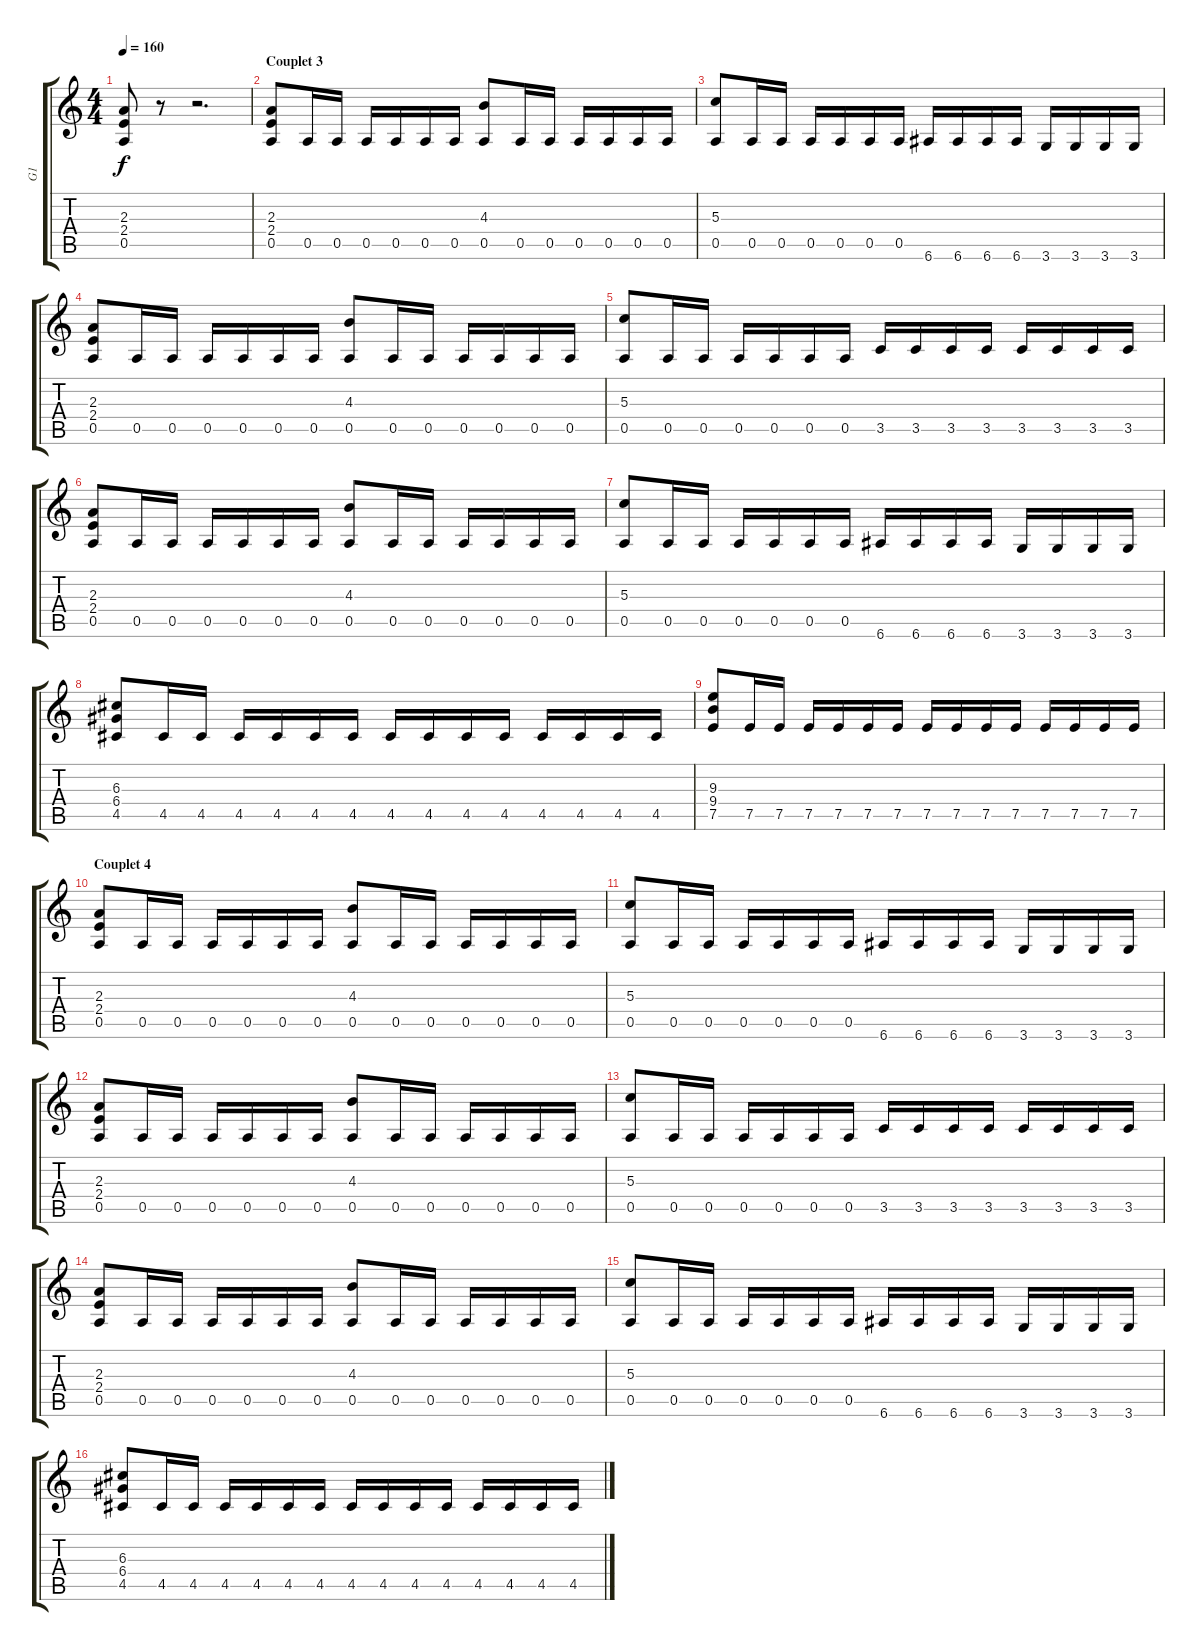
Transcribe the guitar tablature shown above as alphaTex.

\track ("G1" "G1") {instrument distortionguitar}
\staff {score tabs}
\tuning (E4 B3 G3 D3 A2 E2) {hide}
\ts (4 4)
\tempo 160
\clef g2
\ks c
(2.3 2.4 0.5).8{dy f} r.8 r.2{d} |
\section ("" "Couplet 3")
(2.3 2.4 0.5).8 0.5.16 0.5.16 0.5.16 0.5.16 0.5.16 0.5.16 (4.3 0.5).8 0.5.16 0.5.16 0.5.16 0.5.16 0.5.16 0.5.16 |
(5.3 0.5).8 0.5.16 0.5.16 0.5.16 0.5.16 0.5.16 0.5.16 6.6.16 6.6.16 6.6.16 6.6.16 3.6.16 3.6.16 3.6.16 3.6.16 |
(2.3 2.4 0.5).8 0.5.16 0.5.16 0.5.16 0.5.16 0.5.16 0.5.16 (4.3 0.5).8 0.5.16 0.5.16 0.5.16 0.5.16 0.5.16 0.5.16 |
(5.3 0.5).8 0.5.16 0.5.16 0.5.16 0.5.16 0.5.16 0.5.16 3.5.16 3.5.16 3.5.16 3.5.16 3.5.16 3.5.16 3.5.16 3.5.16 |
(2.3 2.4 0.5).8 0.5.16 0.5.16 0.5.16 0.5.16 0.5.16 0.5.16 (4.3 0.5).8 0.5.16 0.5.16 0.5.16 0.5.16 0.5.16 0.5.16 |
(5.3 0.5).8 0.5.16 0.5.16 0.5.16 0.5.16 0.5.16 0.5.16 6.6.16 6.6.16 6.6.16 6.6.16 3.6.16 3.6.16 3.6.16 3.6.16 |
(6.3 6.4 4.5).8 4.5.16 4.5.16 4.5.16 4.5.16 4.5.16 4.5.16 4.5.16 4.5.16 4.5.16 4.5.16 4.5.16 4.5.16 4.5.16 4.5.16 |
(9.3 9.4 7.5).8 7.5.16 7.5.16 7.5.16 7.5.16 7.5.16 7.5.16 7.5.16 7.5.16 7.5.16 7.5.16 7.5.16 7.5.16 7.5.16 7.5.16 |
\section ("" "Couplet 4")
(2.3 2.4 0.5).8 0.5.16 0.5.16 0.5.16 0.5.16 0.5.16 0.5.16 (4.3 0.5).8 0.5.16 0.5.16 0.5.16 0.5.16 0.5.16 0.5.16 |
(5.3 0.5).8 0.5.16 0.5.16 0.5.16 0.5.16 0.5.16 0.5.16 6.6.16 6.6.16 6.6.16 6.6.16 3.6.16 3.6.16 3.6.16 3.6.16 |
(2.3 2.4 0.5).8 0.5.16 0.5.16 0.5.16 0.5.16 0.5.16 0.5.16 (4.3 0.5).8 0.5.16 0.5.16 0.5.16 0.5.16 0.5.16 0.5.16 |
(5.3 0.5).8 0.5.16 0.5.16 0.5.16 0.5.16 0.5.16 0.5.16 3.5.16 3.5.16 3.5.16 3.5.16 3.5.16 3.5.16 3.5.16 3.5.16 |
(2.3 2.4 0.5).8 0.5.16 0.5.16 0.5.16 0.5.16 0.5.16 0.5.16 (4.3 0.5).8 0.5.16 0.5.16 0.5.16 0.5.16 0.5.16 0.5.16 |
(5.3 0.5).8 0.5.16 0.5.16 0.5.16 0.5.16 0.5.16 0.5.16 6.6.16 6.6.16 6.6.16 6.6.16 3.6.16 3.6.16 3.6.16 3.6.16 |
(6.3 6.4 4.5).8 4.5.16 4.5.16 4.5.16 4.5.16 4.5.16 4.5.16 4.5.16 4.5.16 4.5.16 4.5.16 4.5.16 4.5.16 4.5.16 4.5.16
